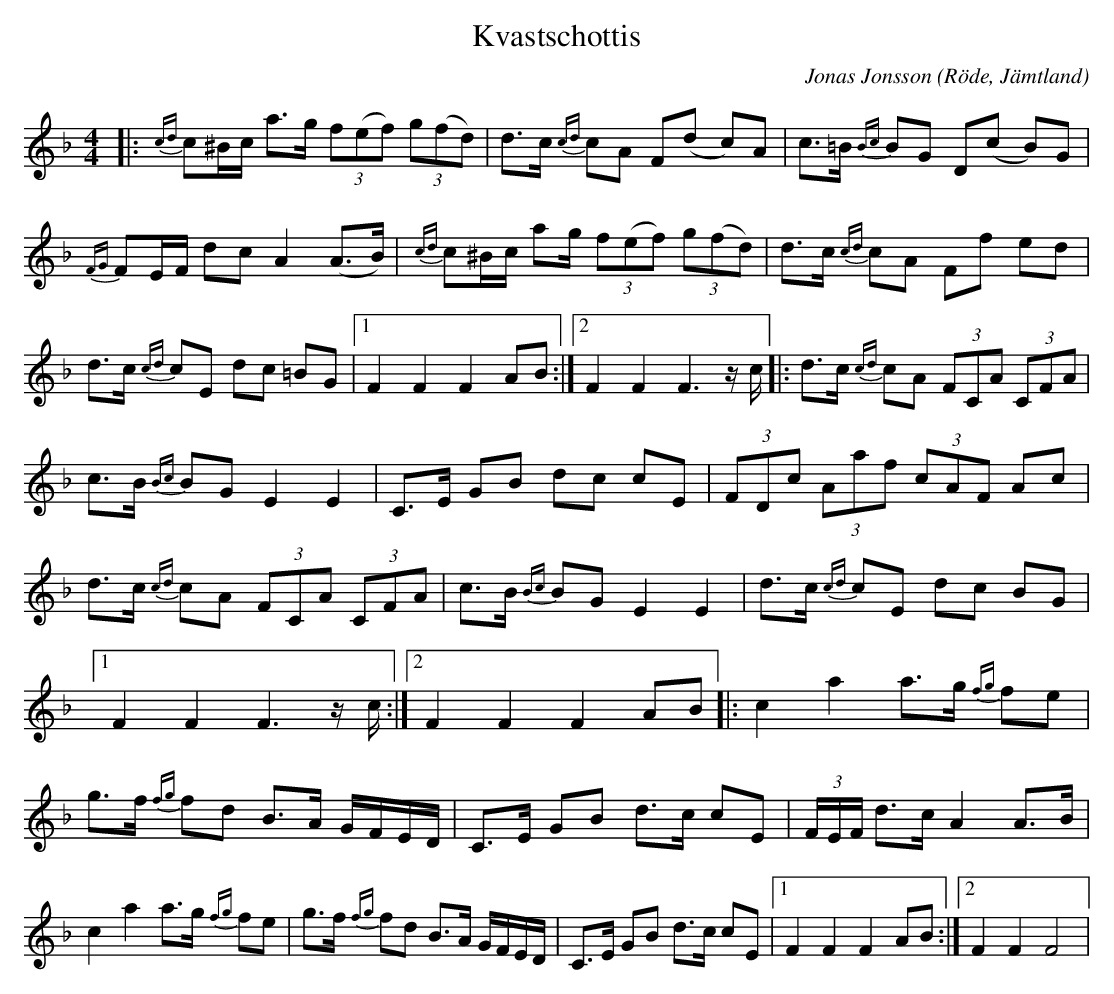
X:1
T:Kvastschottis
C:Jonas Jonsson
O:Röde, Jämtland
M:4/4
L:1/16
K:F
|: {cd}c2^Bc a2>g2 (3f2(e2f2) (3g2(f2d2) | d2>c2 {cd}c2A2 F2(d2- c2)A2 | c2>=B2 {Bc}B2G2 D2(c2- B2)G2 | {FG}F2EF d2c2 A4 (A2>B2) | {cd}c2^Bc a2g (3f2(e2f2) (3g2(f2d2) | d2>c2 {cd}c2A2 F2f2 e2d2 | d2>c2 {cd}c2E2 d2c2 =B2G2 |1 F4 F4 F4 A2B2 :|2 F4 F4 F4> z2c ]|: d2>c2 {cd}c2A2 (3F2C2A2, (3C2F2A2 | c2>B2 {Bc}B2G2 E4 E4 | C2>E2 G2B2 d2c2 c2E2 | (3F2D2c2 (3A2a2f2 (3c2A2F2 A2c2 | d2>c2 {cd}c2A2 (3F2C2A2, (3C2F2A2 | c2>B2 {Bc}B2G2 E4 E4 | d2>c2 {cd}c2E2 d2c2 B2G2 |1 F4 F4 F4> z2c :|2 F4 F4 F4 A2B2 ]|: c4 a4 a2>g2 {fg}f2e2 | g2>f2 {fg}f2d2 B2>A2 GFED | C2,>E2 G2B2 d2>c2 c2E2 | (3FEF d2>c2 A4 A2>B2 | c4 a4 a2>g2 {fg}f2e2 | g2>f2 {fg}f2d2 B2>A2 GFED | C2,>E2 G2B2 d2>c2 c2E2 |1 F4 F4 F4 A2B2 :|2  F4 F4 F8 |
